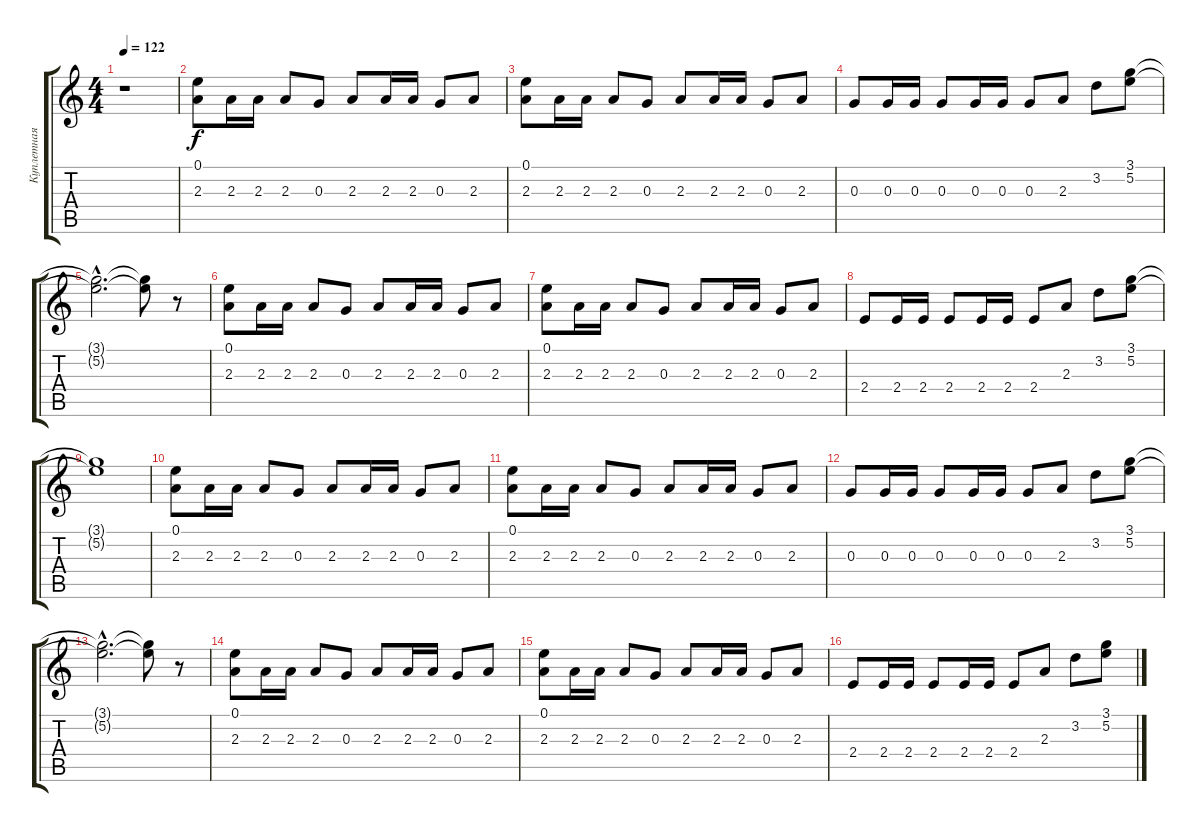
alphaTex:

\track ("Куплетная тема 'n' Соло" "Куплетная ") {instrument distortionguitar}
\staff {score tabs}
\tuning (E4 B3 G3 D3 A2 E2) {hide}
\ts (4 4)
\tempo 122
\clef g2
\ks c
r.1{dy f} |
(0.1 2.3).8 2.3.16 2.3.16 2.3.8 0.3.8 2.3.8 2.3.16 2.3.16 0.3.8 2.3.8 |
(0.1 2.3).8 2.3.16 2.3.16 2.3.8 0.3.8 2.3.8 2.3.16 2.3.16 0.3.8 2.3.8 |
0.3.8 0.3.16 0.3.16 0.3.8 0.3.16 0.3.16 0.3.8 2.3.8 3.2.8 (3.1 5.2).8 |
(3.1{hac t} 5.2{hac t}).2{d} (3.1{t} 5.2{t}).8 r.8 |
(0.1 2.3).8 2.3.16 2.3.16 2.3.8 0.3.8 2.3.8 2.3.16 2.3.16 0.3.8 2.3.8 |
(0.1 2.3).8 2.3.16 2.3.16 2.3.8 0.3.8 2.3.8 2.3.16 2.3.16 0.3.8 2.3.8 |
2.4.8 2.4.16 2.4.16 2.4.8 2.4.16 2.4.16 2.4.8 2.3.8 3.2.8 (3.1 5.2).8 |
(3.1{t} 5.2{t}).1 |
(0.1 2.3).8 2.3.16 2.3.16 2.3.8 0.3.8 2.3.8 2.3.16 2.3.16 0.3.8 2.3.8 |
(0.1 2.3).8 2.3.16 2.3.16 2.3.8 0.3.8 2.3.8 2.3.16 2.3.16 0.3.8 2.3.8 |
0.3.8 0.3.16 0.3.16 0.3.8 0.3.16 0.3.16 0.3.8 2.3.8 3.2.8 (3.1 5.2).8 |
(3.1{hac t} 5.2{hac t}).2{d} (3.1{t} 5.2{t}).8 r.8 |
(0.1 2.3).8 2.3.16 2.3.16 2.3.8 0.3.8 2.3.8 2.3.16 2.3.16 0.3.8 2.3.8 |
(0.1 2.3).8 2.3.16 2.3.16 2.3.8 0.3.8 2.3.8 2.3.16 2.3.16 0.3.8 2.3.8 |
2.4.8 2.4.16 2.4.16 2.4.8 2.4.16 2.4.16 2.4.8 2.3.8 3.2.8 (3.1 5.2).8
